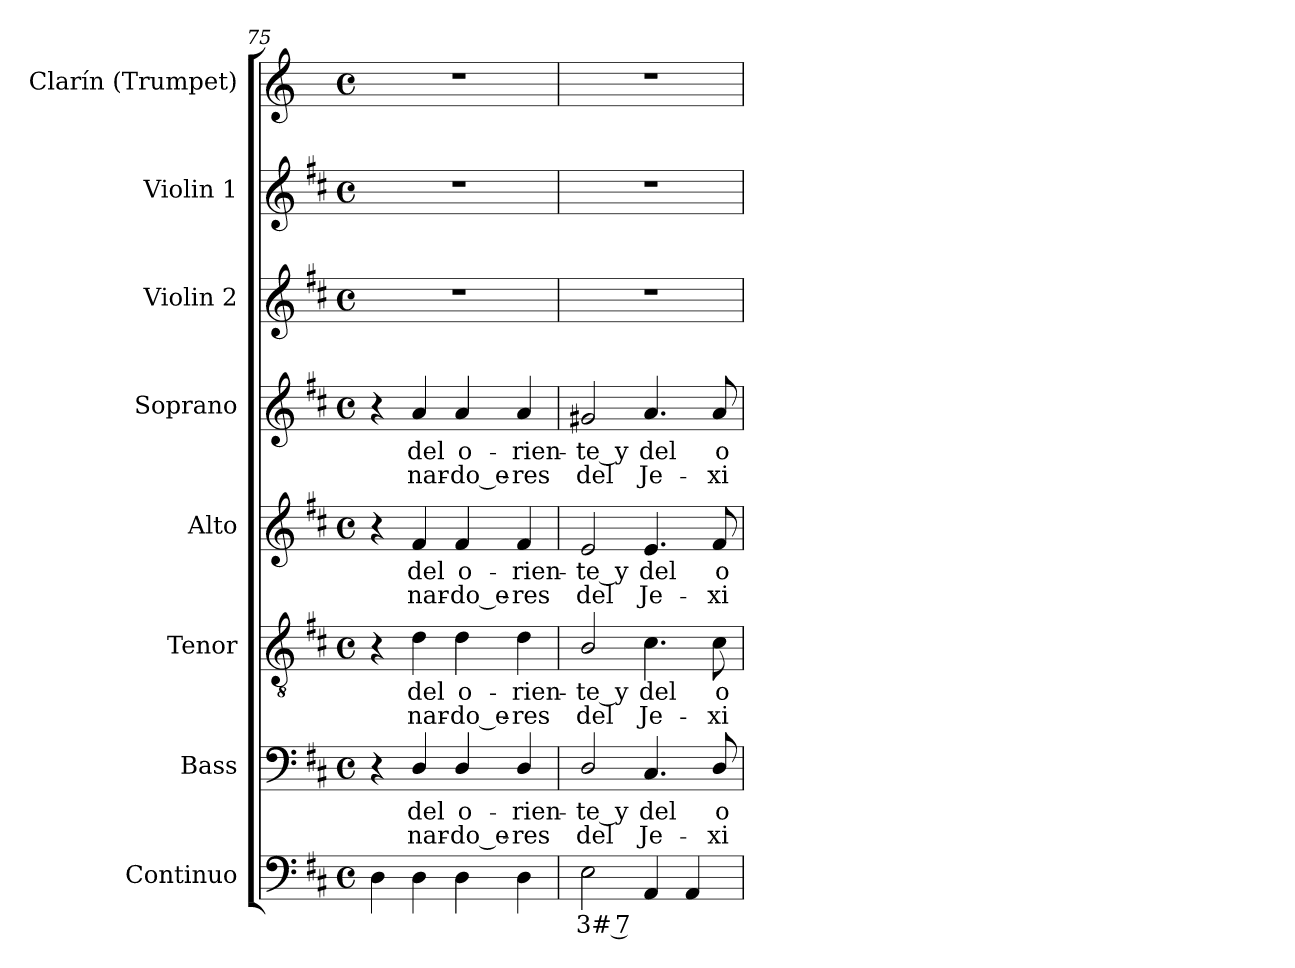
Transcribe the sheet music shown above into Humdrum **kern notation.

**kern	**text	**kern	**text	**text	**kern	**text	**text	**kern	**text	**text	**kern	**text	**text	**kern	**kern	**kern
*part8	*part8	*part7	*part7	*part7	*part6	*part6	*part6	*part5	*part5	*part5	*part4	*part4	*part4	*part3	*part2	*part1
*staff8	*staff8	*staff7	*staff7	*staff7	*staff6	*staff6	*staff6	*staff5	*staff5	*staff5	*staff4	*staff4	*staff4	*staff3	*staff2	*staff1
*I"Continuo	*	*I"Bass	*	*	*I"Tenor	*	*	*I"Alto	*	*	*I"Soprano	*	*	*I"Violin 2	*I"Violin 1	*I"Clarín (Trumpet)
*I'Cont.	*	*I'B.	*	*	*I'T.	*	*	*I'A.	*	*	*I'S.	*	*	*I'Vln. 2	*I'Vln. 1	*I'Tpt.
*clefF4	*	*clefF4	*	*	*clefGv2	*	*	*clefG2	*	*	*clefG2	*	*	*clefG2	*clefG2	*clefG2
*	*	*	*	*	*ITrd7c12	*	*	*	*	*	*	*	*	*	*	*ITrd-1c-2
*k[f#c#]	*	*k[f#c#]	*	*	*k[f#c#]	*	*	*k[f#c#]	*	*	*k[f#c#]	*	*	*k[f#c#]	*k[f#c#]	*k[f#c#]
*D:	*	*D:	*	*	*D:	*	*	*D:	*	*	*D:	*	*	*D:	*D:	*D:
*M4/4	*	*M4/4	*	*	*M4/4	*	*	*M4/4	*	*	*M4/4	*	*	*M4/4	*M4/4	*M4/4
*met(c)	*	*met(c)	*	*	*met(c)	*	*	*met(c)	*	*	*met(c)	*	*	*met(c)	*met(c)	*met(c)
=75	=75	=75	=75	=75	=75	=75	=75	=75	=75	=75	=75	=75	=75	=75	=75	=75
4Di\	.	4r	.	.	4r	.	.	4r	.	.	4r	.	.	1r	1r	1r
!	!	!	!LO:LY:b:color=#000000	!LO:LY:b:color=#000000	!	!	!	!	!	!	!	!	!	!	!	!
!	!	!	!	!	!	!LO:LY:b:color=#000000	!LO:LY:b:color=#000000	!	!	!	!	!	!	!	!	!
!	!	!	!	!	!	!	!	!	!LO:LY:b:color=#000000	!LO:LY:b:color=#000000	!	!	!	!	!	!
!	!	!	!	!	!	!	!	!	!	!	!	!LO:LY:b:color=#000000	!LO:LY:b:color=#000000	!	!	!
4Di\	.	4Di/	del	nar-	4Di\	del	nar-	4f#i/	del	nar-	4ai/	del	nar-	.	.	.
!	!	!	!LO:LY:b:color=#000000	!LO:LY:b:color=#000000	!	!	!	!	!	!	!	!	!	!	!	!
!	!	!	!	!	!	!LO:LY:b:color=#000000	!LO:LY:b:color=#000000	!	!	!	!	!	!	!	!	!
!	!	!	!	!	!	!	!	!	!LO:LY:b:color=#000000	!LO:LY:b:color=#000000	!	!	!	!	!	!
!	!	!	!	!	!	!	!	!	!	!	!	!LO:LY:b:color=#000000	!LO:LY:b:color=#000000	!	!	!
4Di\	.	4Di/	o-	-do_e-	4Di\	o-	-do_e-	4f#i/	o-	-do_e-	4ai/	o-	-do_e-	.	.	.
!	!	!	!LO:LY:b:color=#000000	!LO:LY:b:color=#000000	!	!	!	!	!	!	!	!	!	!	!	!
!	!	!	!	!	!	!LO:LY:b:color=#000000	!LO:LY:b:color=#000000	!	!	!	!	!	!	!	!	!
!	!	!	!	!	!	!	!	!	!LO:LY:b:color=#000000	!LO:LY:b:color=#000000	!	!	!	!	!	!
!	!	!	!	!	!	!	!	!	!	!	!	!LO:LY:b:color=#000000	!LO:LY:b:color=#000000	!	!	!
4Di\	.	4Di/	-rien-	-res	4Di\	-rien-	-res	4f#i/	-rien-	-res	4ai/	-rien-	-res	.	.	.
=76	=76	=76	=76	=76	=76	=76	=76	=76	=76	=76	=76	=76	=76	=76	=76	=76
!	!LO:LY:b:color=#000000	!	!	!	!	!	!	!	!	!	!	!	!	!	!	!
!	!	!	!LO:LY:b:color=#000000	!LO:LY:b:color=#000000	!	!	!	!	!	!	!	!	!	!	!	!
!	!	!	!	!	!	!LO:LY:b:color=#000000	!LO:LY:b:color=#000000	!	!	!	!	!	!	!	!	!
!	!	!	!	!	!	!	!	!	!LO:LY:b:color=#000000	!LO:LY:b:color=#000000	!	!	!	!	!	!
!	!	!	!	!	!	!	!	!	!	!	!	!LO:LY:b:color=#000000	!LO:LY:b:color=#000000	!	!	!
2Ei\	3# 7	2Di/	-te_y	del	2BBi/	-te_y	del	2ei/	-te_y	del	2g#Xi/	-te_y	del	1r	1r	1r
!	!	!	!LO:LY:b:color=#000000	!LO:LY:b:color=#000000	!	!	!	!	!	!	!	!	!	!	!	!
!	!	!	!	!	!	!LO:LY:b:color=#000000	!LO:LY:b:color=#000000	!	!	!	!	!	!	!	!	!
!	!	!	!	!	!	!	!	!	!LO:LY:b:color=#000000	!LO:LY:b:color=#000000	!	!	!	!	!	!
!	!	!	!	!	!	!	!	!	!	!	!	!LO:LY:b:color=#000000	!LO:LY:b:color=#000000	!	!	!
4AAi/	.	4.C#i/	del	Je-	4.C#i\	del	Je-	4.ei/	del	Je-	4.ai/	del	Je-	.	.	.
4AAi/	.	.	.	.	.	.	.	.	.	.	.	.	.	.	.	.
!	!	!	!LO:LY:b:color=#000000	!LO:LY:b:color=#000000	!	!	!	!	!	!	!	!	!	!	!	!
!	!	!	!	!	!	!LO:LY:b:color=#000000	!LO:LY:b:color=#000000	!	!	!	!	!	!	!	!	!
!	!	!	!	!	!	!	!	!	!LO:LY:b:color=#000000	!LO:LY:b:color=#000000	!	!	!	!	!	!
!	!	!	!	!	!	!	!	!	!	!	!	!LO:LY:b:color=#000000	!LO:LY:b:color=#000000	!	!	!
.	.	8Di/	o-	-xi-	8C#i\	o-	-xi-	8f#i/	o-	-xi-	8ai/	o-	-xi-	.	.	.
=	=	=	=	=	=	=	=	=	=	=	=	=	=	=	=	=
*-	*-	*-	*-	*-	*-	*-	*-	*-	*-	*-	*-	*-	*-	*-	*-	*-
